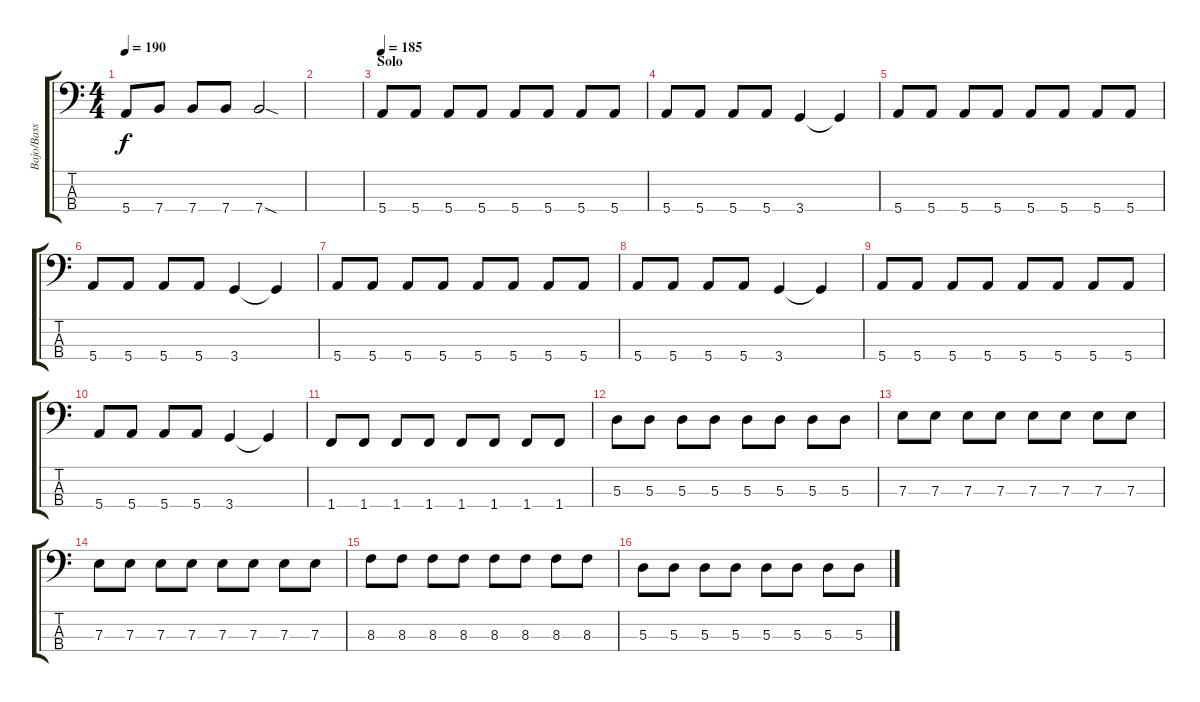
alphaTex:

\track ("Bajo/Bass" "Bajo/Bass") {instrument electricbasspick}
\staff {score tabs}
\tuning (G2 D2 A1 E1) {hide}
\ts (4 4)
\tempo 190
\clef f4
\ks c
5.4.8{dy f} 7.4.8 7.4.8 7.4.8 7.4{sod}.2 |
|
\section ("" "Solo")
\tempo 185
5.4.8 5.4.8 5.4.8 5.4.8 5.4.8 5.4.8 5.4.8 5.4.8 |
5.4.8 5.4.8 5.4.8 5.4.8 3.4.4 3.4{t}.4 |
5.4.8 5.4.8 5.4.8 5.4.8 5.4.8 5.4.8 5.4.8 5.4.8 |
5.4.8 5.4.8 5.4.8 5.4.8 3.4.4 3.4{t}.4 |
5.4.8 5.4.8 5.4.8 5.4.8 5.4.8 5.4.8 5.4.8 5.4.8 |
5.4.8 5.4.8 5.4.8 5.4.8 3.4.4 3.4{t}.4 |
5.4.8 5.4.8 5.4.8 5.4.8 5.4.8 5.4.8 5.4.8 5.4.8 |
5.4.8 5.4.8 5.4.8 5.4.8 3.4.4 3.4{t}.4 |
1.4.8 1.4.8 1.4.8 1.4.8 1.4.8 1.4.8 1.4.8 1.4.8 |
5.3.8 5.3.8 5.3.8 5.3.8 5.3.8 5.3.8 5.3.8 5.3.8 |
7.3.8 7.3.8 7.3.8 7.3.8 7.3.8 7.3.8 7.3.8 7.3.8 |
7.3.8 7.3.8 7.3.8 7.3.8 7.3.8 7.3.8 7.3.8 7.3.8 |
8.3.8 8.3.8 8.3.8 8.3.8 8.3.8 8.3.8 8.3.8 8.3.8 |
5.3.8 5.3.8 5.3.8 5.3.8 5.3.8 5.3.8 5.3.8 5.3.8
